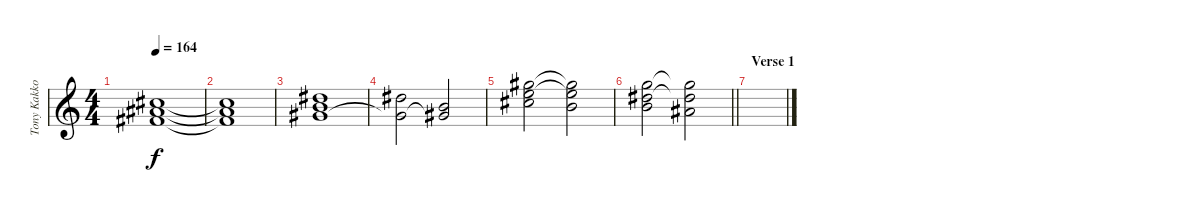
\track ("Tony Kakko" "Tony Kakko") {instrument lead2sawtooth}
\staff {score}
\tuning (E4 B3 G3 D3 A2 E2) {hide}
\ts (4 4)
\tempo 164
\clef g2
\ks c
(9.1 11.2 11.3).1{dy f} |
(9.1{t} 11.2{t} 11.3{t}).1 |
(11.1 12.2 13.3).1 |
(11.1 13.3{t}).2 (12.2 13.3{t}).2 |
(16.1 17.2 18.3).2 (16.1{t} 17.2{t} 16.3).2 |
\barLineRight lightlight
(15.1 16.2 16.3).2 (15.1{t} 16.2{t} 15.3).2 |
\section ("" "Verse 1")
